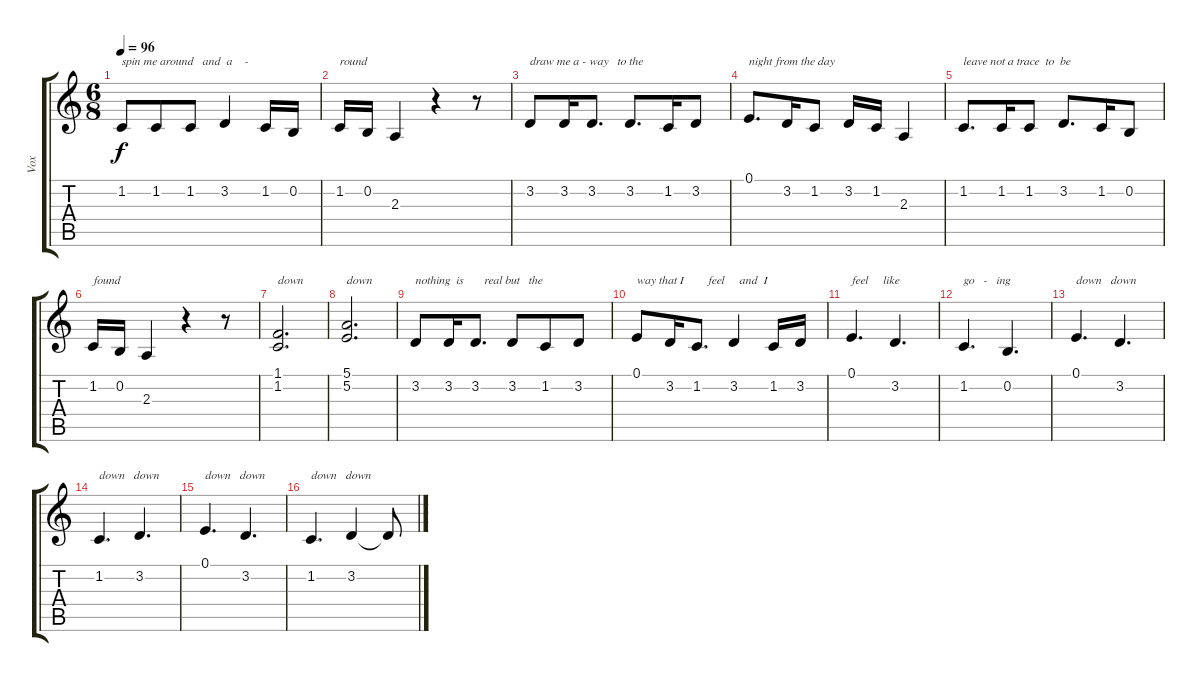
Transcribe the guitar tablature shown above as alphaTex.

\track ("Vox" "Vox") {instrument stringensemble1}
\staff {score tabs}
\tuning (E4 B3 G3 D3 A2 E2) {hide}
\ts (6 8)
\tempo 96
\clef g2
\ks c
1.2.8{txt "spin me around   and  a    -" dy f} 1.2.8 1.2.8 3.2.4 1.2.16 0.2.16 |
1.2.16{txt "round"} 0.2.16 2.3.4 r.4 r.8 |
3.2.8{txt "draw me a - way   to the"} 3.2.16 3.2.8{d} 3.2.8{d} 1.2.16 3.2.8 |
0.1.8{d txt "night from the day"} 3.2.16 1.2.8 3.2.16 1.2.16 2.3.4 |
1.2.8{d txt "leave not a trace  to  be "} 1.2.16 1.2.8 3.2.8{d} 1.2.16 0.2.8 |
1.2.16{txt "found"} 0.2.16 2.3.4 r.4 r.8 |
(1.1 1.2).2{d txt "down"} |
(5.1 5.2).2{d txt "down"} |
3.2.8{txt "nothing  is       real but   the"} 3.2.16 3.2.8{d} 3.2.8 1.2.8 3.2.8 |
0.1.8{txt "way that I        feel     and  I"} 3.2.16 1.2.8{d} 3.2.4 1.2.16 3.2.16 |
0.1.4{d txt "feel     like"} 3.2.4{d} |
1.2.4{d txt "go   -   ing"} 0.2.4{d} |
0.1.4{d txt "down   down"} 3.2.4{d} |
1.2.4{d txt "down   down"} 3.2.4{d} |
0.1.4{d txt "down   down"} 3.2.4{d} |
1.2.4{d txt "down   down"} 3.2.4 3.2{t}.8
